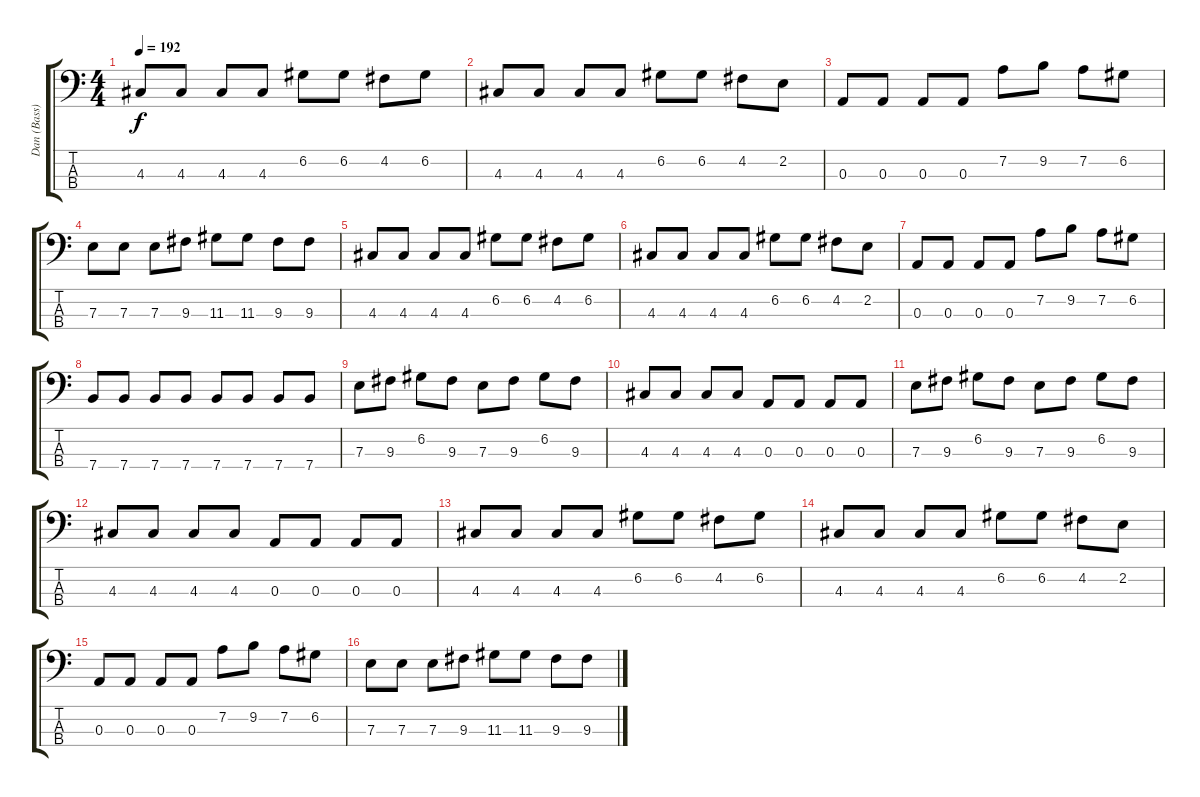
\track ("Dan (Bass)" "Dan (Bass)") {instrument electricbasspick}
\staff {score tabs}
\tuning (G2 D2 A1 E1) {hide}
\ts (4 4)
\tempo 192
\clef f4
\ks c
4.3.8{dy f} 4.3.8 4.3.8 4.3.8 6.2.8 6.2.8 4.2.8 6.2.8 |
4.3.8 4.3.8 4.3.8 4.3.8 6.2.8 6.2.8 4.2.8 2.2.8 |
0.3.8 0.3.8 0.3.8 0.3.8 7.2.8 9.2.8 7.2.8 6.2.8 |
7.3.8 7.3.8 7.3.8 9.3.8 11.3.8 11.3.8 9.3.8 9.3.8 |
4.3.8 4.3.8 4.3.8 4.3.8 6.2.8 6.2.8 4.2.8 6.2.8 |
4.3.8 4.3.8 4.3.8 4.3.8 6.2.8 6.2.8 4.2.8 2.2.8 |
0.3.8 0.3.8 0.3.8 0.3.8 7.2.8 9.2.8 7.2.8 6.2.8 |
7.4.8 7.4.8 7.4.8 7.4.8 7.4.8 7.4.8 7.4.8 7.4.8 |
7.3.8 9.3.8 6.2.8 9.3.8 7.3.8 9.3.8 6.2.8 9.3.8 |
4.3.8 4.3.8 4.3.8 4.3.8 0.3.8 0.3.8 0.3.8 0.3.8 |
7.3.8 9.3.8 6.2.8 9.3.8 7.3.8 9.3.8 6.2.8 9.3.8 |
4.3.8 4.3.8 4.3.8 4.3.8 0.3.8 0.3.8 0.3.8 0.3.8 |
4.3.8 4.3.8 4.3.8 4.3.8 6.2.8 6.2.8 4.2.8 6.2.8 |
4.3.8 4.3.8 4.3.8 4.3.8 6.2.8 6.2.8 4.2.8 2.2.8 |
0.3.8 0.3.8 0.3.8 0.3.8 7.2.8 9.2.8 7.2.8 6.2.8 |
7.3.8 7.3.8 7.3.8 9.3.8 11.3.8 11.3.8 9.3.8 9.3.8
